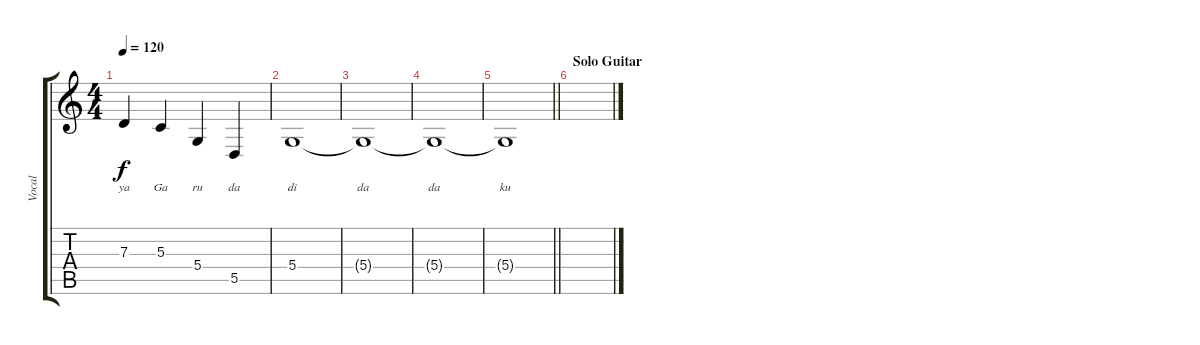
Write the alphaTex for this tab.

\track ("Vocal" "Vocal") {instrument oboe}
\staff {score tabs}
\tuning (E4 B3 G3 D3 A2 D2) {hide}
\ts (4 4)
\tempo 120
\clef g2
\ks c
7.3.4{lyrics (0 "ya") lyrics (1 "") lyrics (2 "") lyrics (3 "") lyrics (4 "") dy f} 5.3.4{lyrics (0 "Ga") lyrics (1 "") lyrics (2 "") lyrics (3 "") lyrics (4 "")} 5.4.4{lyrics (0 "ru") lyrics (1 "") lyrics (2 "") lyrics (3 "") lyrics (4 "")} 5.5.4{lyrics (0 "da") lyrics (1 "") lyrics (2 "") lyrics (3 "") lyrics (4 "")} |
5.4.1{lyrics (0 "di") lyrics (1 "") lyrics (2 "") lyrics (3 "") lyrics (4 "") volume 2} |
5.4{t}.1{lyrics (0 "da") lyrics (1 "") lyrics (2 "") lyrics (3 "") lyrics (4 "")} |
5.4{t}.1{lyrics (0 "da") lyrics (1 "") lyrics (2 "") lyrics (3 "") lyrics (4 "")} |
\barLineRight lightlight
5.4{t}.1{lyrics (0 "ku") lyrics (1 "") lyrics (2 "") lyrics (3 "") lyrics (4 "")} |
\section ("" "Solo Guitar")
